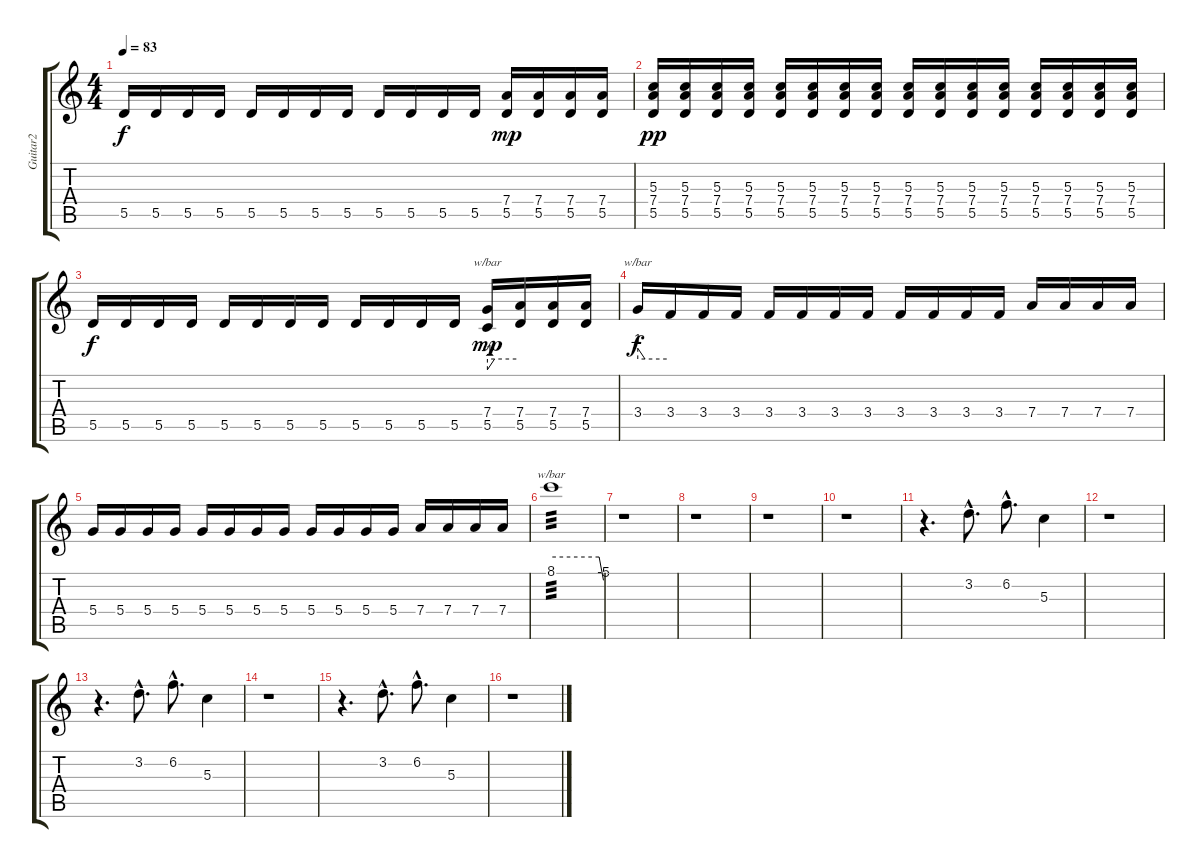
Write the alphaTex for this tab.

\track ("Guitar2" "Guitar2") {instrument acousticguitarsteel}
\staff {score tabs}
\tuning (E4 B3 G3 D3 A2 E2) {hide}
\ts (4 4)
\tempo 83
\clef g2
\ks c
5.5.16{dy f balance 16} 5.5.16 5.5.16 5.5.16 5.5.16 5.5.16 5.5.16 5.5.16 5.5.16 5.5.16 5.5.16 5.5.16 (7.4 5.5).16{dy mp} (7.4 5.5).16 (7.4 5.5).16 (7.4 5.5).16 |
(5.3 7.4 5.5).16{dy pp} (5.3 7.4 5.5).16 (5.3 7.4 5.5).16 (5.3 7.4 5.5).16 (5.3 7.4 5.5).16 (5.3 7.4 5.5).16 (5.3 7.4 5.5).16 (5.3 7.4 5.5).16 (5.3 7.4 5.5).16 (5.3 7.4 5.5).16 (5.3 7.4 5.5).16 (5.3 7.4 5.5).16 (5.3 7.4 5.5).16 (5.3 7.4 5.5).16 (5.3 7.4 5.5).16 (5.3 7.4 5.5).16 |
5.5.16{dy f balance 8} 5.5.16 5.5.16 5.5.16 5.5.16 5.5.16 5.5.16 5.5.16 5.5.16 5.5.16 5.5.16 5.5.16 (7.4 5.5).16{tbe (custom default 0 -4 15 0 60 0) dy mp} (7.4 5.5).16 (7.4 5.5).16 (7.4 5.5).16 |
3.4.16{tbe (custom default 0 4 15 0 60 0) dy f} 3.4.16 3.4.16 3.4.16 3.4.16 3.4.16 3.4.16 3.4.16 3.4.16 3.4.16 3.4.16 3.4.16 7.4.16 7.4.16 7.4.16 7.4.16 |
5.4.16 5.4.16 5.4.16 5.4.16 5.4.16 5.4.16 5.4.16 5.4.16 5.4.16 5.4.16 5.4.16 5.4.16 7.4.16 7.4.16 7.4.16 7.4.16 |
8.1.1{tbe (custom default 0 0 55 0 60 -20) tp 3} |
r.1 |
r.1 |
r.1 |
r.1 |
r.4{d} 3.2{hac}.8{d} 6.2{hac}.8{d} 5.3.4 |
r.1 |
r.4{d} 3.2{hac}.8{d} 6.2{hac}.8{d} 5.3.4 |
r.1 |
r.4{d} 3.2{hac}.8{d} 6.2{hac}.8{d} 5.3.4 |
r.1
